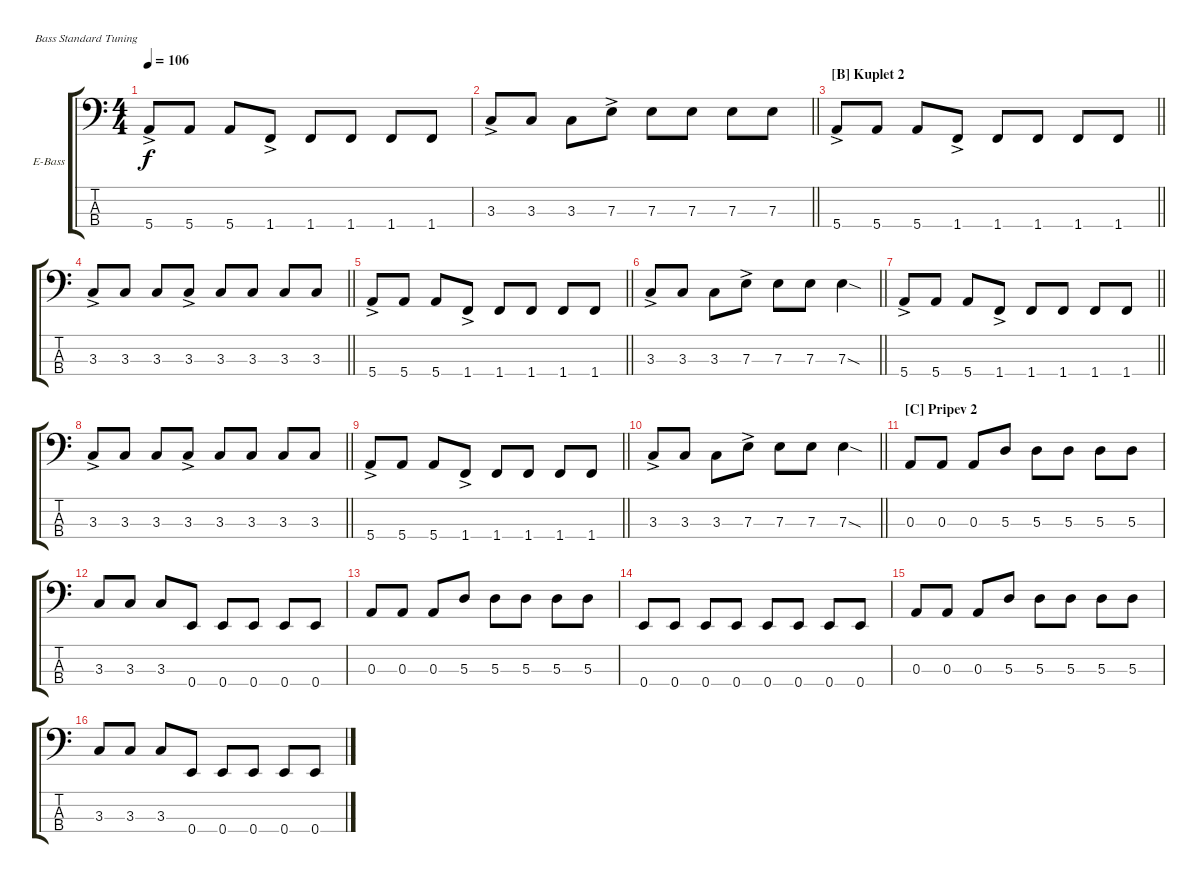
\bracketExtendMode groupsimilarinstruments
\firstSystemTrackNameOrientation horizontal
\otherSystemsTrackNameOrientation horizontal
\track ("Bas | D. Sturchenko" "E-Bass") {instrument electricbasspick}
\staff {score tabs}
\tuning (G2 D2 A1 E1)
\ts (4 4)
\tempo 106
\clef f4
\ks c
5.4{ac}.8{dy f} 5.4.8 5.4.8 1.4{ac}.8 1.4.8 1.4.8 1.4.8 1.4.8 |
\barLineRight lightlight
3.3{ac}.8 3.3.8 3.3.8 7.3{ac}.8 7.3.8 7.3.8 7.3.8 7.3.8 |
\section ("B" "Kuplet 2")
\barLineRight lightlight
5.4{ac}.8 5.4.8 5.4.8 1.4{ac}.8 1.4.8 1.4.8 1.4.8 1.4.8 |
\barLineRight lightlight
3.3{ac}.8 3.3.8 3.3.8 3.3{ac}.8 3.3.8 3.3.8 3.3.8 3.3.8 |
\barLineRight lightlight
5.4{ac}.8 5.4.8 5.4.8 1.4{ac}.8 1.4.8 1.4.8 1.4.8 1.4.8 |
\barLineRight lightlight
3.3{ac}.8 3.3.8 3.3.8 7.3{ac}.8 7.3.8 7.3.8 7.3{sod}.4 |
\barLineRight lightlight
5.4{ac}.8 5.4.8 5.4.8 1.4{ac}.8 1.4.8 1.4.8 1.4.8 1.4.8 |
\barLineRight lightlight
3.3{ac}.8 3.3.8 3.3.8 3.3{ac}.8 3.3.8 3.3.8 3.3.8 3.3.8 |
\barLineRight lightlight
5.4{ac}.8 5.4.8 5.4.8 1.4{ac}.8 1.4.8 1.4.8 1.4.8 1.4.8 |
\barLineRight lightlight
3.3{ac}.8 3.3.8 3.3.8 7.3{ac}.8 7.3.8 7.3.8 7.3{sod}.4 |
\section ("C" "Pripev 2")
0.3.8 0.3.8 0.3.8 5.3.8 5.3.8 5.3.8 5.3.8 5.3.8 |
3.3.8 3.3.8 3.3.8 0.4.8 0.4.8 0.4.8 0.4.8 0.4.8 |
0.3.8 0.3.8 0.3.8 5.3.8 5.3.8 5.3.8 5.3.8 5.3.8 |
0.4.8 0.4.8 0.4.8 0.4.8 0.4.8 0.4.8 0.4.8 0.4.8 |
0.3.8 0.3.8 0.3.8 5.3.8 5.3.8 5.3.8 5.3.8 5.3.8 |
3.3.8 3.3.8 3.3.8 0.4.8 0.4.8 0.4.8 0.4.8 0.4.8
